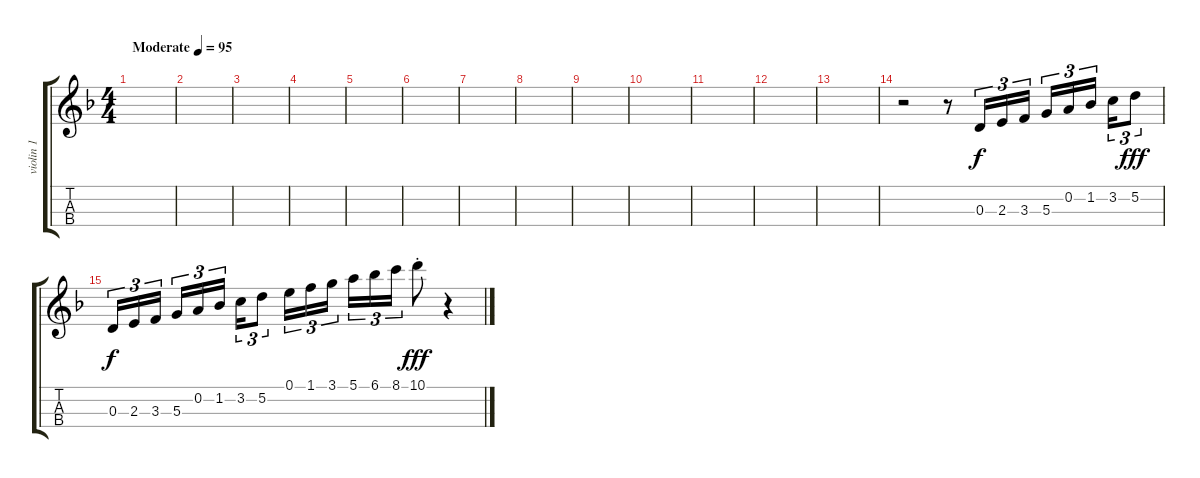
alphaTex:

\track ("violin 1" "violin 1") {instrument stringensemble1}
\staff {score tabs}
\tuning (E5 A4 D4 G3) {hide}
\ts (4 4)
\tempo (95 "Moderate")
\clef g2
\ks f
|
|
|
|
|
|
|
|
|
|
|
|
|
r.2 r.8 0.3.16{tu (3 2)} 2.3.16{tu (3 2)} 3.3.16{tu (3 2)} 5.3.16{tu (3 2)} 0.2.16{tu (3 2)} 1.2.16{tu (3 2) beam splitsecondary} 3.2.16{tu (3 2)} 5.2.8{tu (3 2) dy fff} |
0.3.16{tu (3 2) dy f} 2.3.16{tu (3 2)} 3.3.16{tu (3 2) beam splitsecondary} 5.3.16{tu (3 2)} 0.2.16{tu (3 2)} 1.2.16{tu (3 2)} 3.2.16{tu (3 2)} 5.2.8{tu (3 2)} 0.1.16{tu (3 2)} 1.1.16{tu (3 2)} 3.1.16{tu (3 2)} 5.1.16{tu (3 2)} 6.1.16{tu (3 2)} 8.1.16{tu (3 2)} 10.1{st}.8{dy fff} r.4
